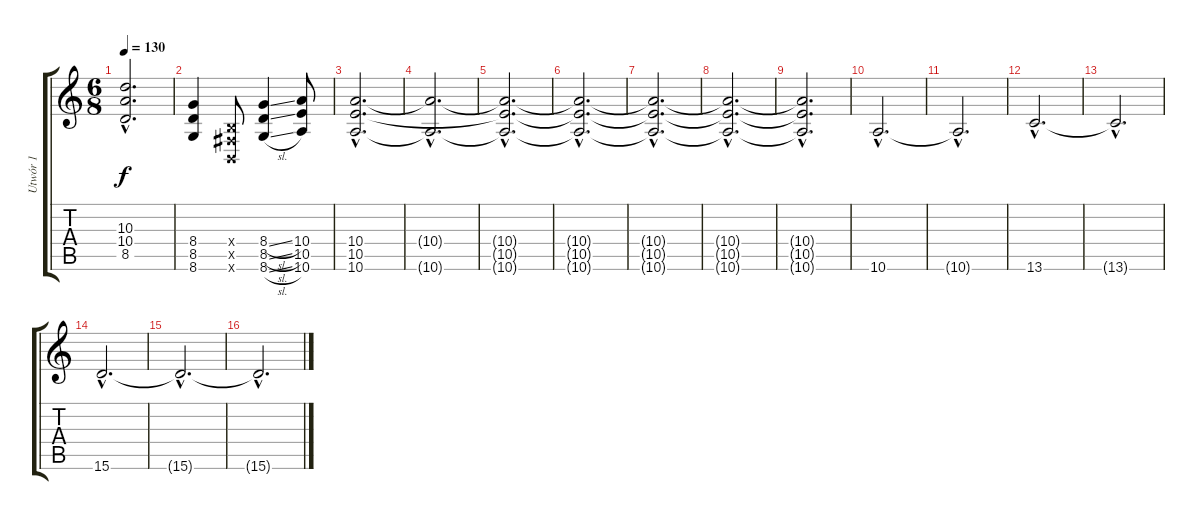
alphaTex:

\track ("Utwór 1" "Utwór 1") {instrument distortionguitar}
\staff {score tabs}
\tuning (Db4 Ab3 E3 B2 Gb2 B1) {hide}
\ts (6 8)
\tempo 130
\clef g2
\ks c
(10.3{hac t} 10.4{hac t} 8.5{hac t}).2{d dy f} |
(8.4 8.5 8.6).4 (0.4{x} 0.5{x} 0.6{x}).8 (8.4{sl} 8.5{sl} 8.6{sl}).4 (10.4 10.5 10.6).8 |
(10.4{hac} 10.5{hac} 10.6{hac}).2{d} |
(10.4{hac t} 10.6{hac t}).2{d} |
(10.4{hac t} 10.5{hac t} 10.6{hac t}).2{d} |
(10.4{hac t} 10.5{hac t} 10.6{hac t}).2{d} |
(10.4{hac t} 10.5{hac t} 10.6{hac t}).2{d} |
(10.4{hac t} 10.5{hac t} 10.6{hac t}).2{d} |
(10.4{hac t} 10.5{hac t} 10.6{hac t}).2{d} |
10.6{hac}.2{d} |
10.6{hac t}.2{d} |
13.6{hac}.2{d} |
13.6{hac t}.2{d} |
15.6{hac}.2{d} |
15.6{hac t}.2{d} |
15.6{hac t}.2{d}
